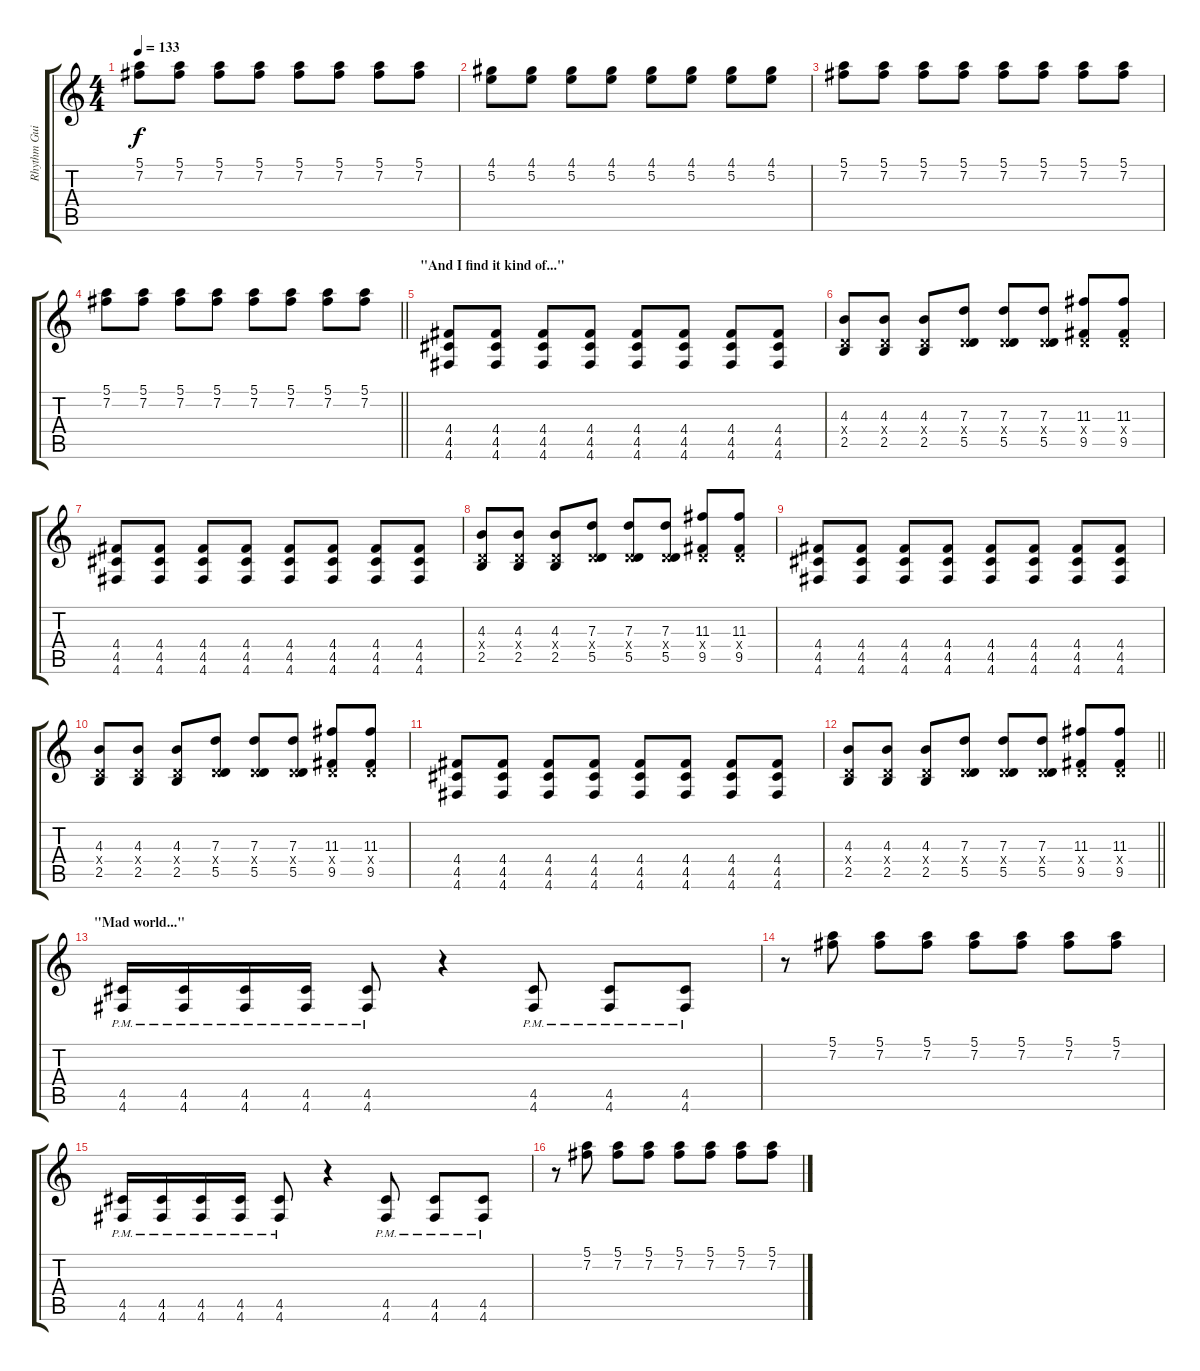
\track ("Rhythm Guitar" "Rhythm Gui") {instrument distortionguitar}
\staff {score tabs}
\tuning (E4 B3 G3 D3 A2 D2) {hide}
\ts (4 4)
\tempo 133
\clef g2
\ks c
(5.1 7.2).8{dy f} (5.1 7.2).8 (5.1 7.2).8 (5.1 7.2).8 (5.1 7.2).8 (5.1 7.2).8 (5.1 7.2).8 (5.1 7.2).8 |
(4.1 5.2).8 (4.1 5.2).8 (4.1 5.2).8 (4.1 5.2).8 (4.1 5.2).8 (4.1 5.2).8 (4.1 5.2).8 (4.1 5.2).8 |
(5.1 7.2).8 (5.1 7.2).8 (5.1 7.2).8 (5.1 7.2).8 (5.1 7.2).8 (5.1 7.2).8 (5.1 7.2).8 (5.1 7.2).8 |
\barLineRight lightlight
(5.1 7.2).8 (5.1 7.2).8 (5.1 7.2).8 (5.1 7.2).8 (5.1 7.2).8 (5.1 7.2).8 (5.1 7.2).8 (5.1 7.2).8 |
\section ("" "\"And I find it kind of...\"")
(4.4 4.5 4.6).8 (4.4 4.5 4.6).8 (4.4 4.5 4.6).8 (4.4 4.5 4.6).8 (4.4 4.5 4.6).8 (4.4 4.5 4.6).8 (4.4 4.5 4.6).8 (4.4 4.5 4.6).8 |
(4.3 0.4{x} 2.5).8 (4.3 0.4{x} 2.5).8 (4.3 0.4{x} 2.5).8 (7.3 0.4{x} 5.5).8 (7.3 0.4{x} 5.5).8 (7.3 0.4{x} 5.5).8 (11.3 0.4{x} 9.5).8 (11.3 0.4{x} 9.5).8 |
(4.4 4.5 4.6).8 (4.4 4.5 4.6).8 (4.4 4.5 4.6).8 (4.4 4.5 4.6).8 (4.4 4.5 4.6).8 (4.4 4.5 4.6).8 (4.4 4.5 4.6).8 (4.4 4.5 4.6).8 |
(4.3 0.4{x} 2.5).8 (4.3 0.4{x} 2.5).8 (4.3 0.4{x} 2.5).8 (7.3 0.4{x} 5.5).8 (7.3 0.4{x} 5.5).8 (7.3 0.4{x} 5.5).8 (11.3 0.4{x} 9.5).8 (11.3 0.4{x} 9.5).8 |
(4.4 4.5 4.6).8 (4.4 4.5 4.6).8 (4.4 4.5 4.6).8 (4.4 4.5 4.6).8 (4.4 4.5 4.6).8 (4.4 4.5 4.6).8 (4.4 4.5 4.6).8 (4.4 4.5 4.6).8 |
(4.3 0.4{x} 2.5).8 (4.3 0.4{x} 2.5).8 (4.3 0.4{x} 2.5).8 (7.3 0.4{x} 5.5).8 (7.3 0.4{x} 5.5).8 (7.3 0.4{x} 5.5).8 (11.3 0.4{x} 9.5).8 (11.3 0.4{x} 9.5).8 |
(4.4 4.5 4.6).8 (4.4 4.5 4.6).8 (4.4 4.5 4.6).8 (4.4 4.5 4.6).8 (4.4 4.5 4.6).8 (4.4 4.5 4.6).8 (4.4 4.5 4.6).8 (4.4 4.5 4.6).8 |
\barLineRight lightlight
(4.3 0.4{x} 2.5).8 (4.3 0.4{x} 2.5).8 (4.3 0.4{x} 2.5).8 (7.3 0.4{x} 5.5).8 (7.3 0.4{x} 5.5).8 (7.3 0.4{x} 5.5).8 (11.3 0.4{x} 9.5).8 (11.3 0.4{x} 9.5).8 |
\section ("" "\"Mad world...\"")
(4.5{pm} 4.6{pm}).16 (4.5{pm} 4.6{pm}).16 (4.5{pm} 4.6{pm}).16 (4.5{pm} 4.6{pm}).16 (4.5{pm} 4.6{pm}).8 r.4 (4.5{pm} 4.6{pm}).8 (4.5{pm} 4.6{pm}).8 (4.5{pm} 4.6{pm}).8 |
r.8 (5.1 7.2).8 (5.1 7.2).8 (5.1 7.2).8 (5.1 7.2).8 (5.1 7.2).8 (5.1 7.2).8 (5.1 7.2).8 |
(4.5{pm} 4.6{pm}).16 (4.5{pm} 4.6{pm}).16 (4.5{pm} 4.6{pm}).16 (4.5{pm} 4.6{pm}).16 (4.5{pm} 4.6{pm}).8 r.4 (4.5{pm} 4.6{pm}).8 (4.5{pm} 4.6{pm}).8 (4.5{pm} 4.6{pm}).8 |
r.8 (5.1 7.2).8 (5.1 7.2).8 (5.1 7.2).8 (5.1 7.2).8 (5.1 7.2).8 (5.1 7.2).8 (5.1 7.2).8
